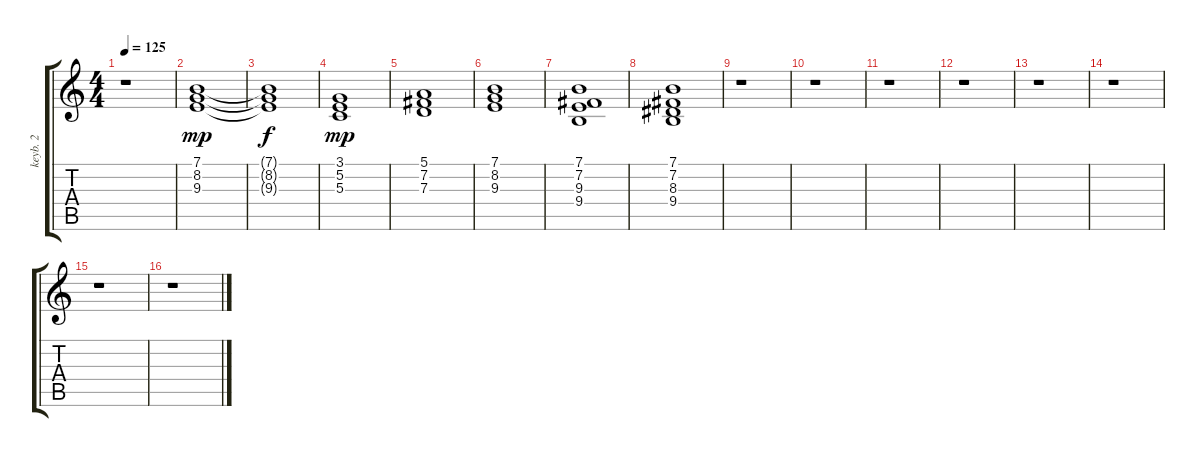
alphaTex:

\track ("keyb. 2" "keyb. 2") {instrument stringensemble1}
\staff {score tabs}
\tuning (E4 B3 G3 D3 A2 E2) {hide}
\ts (4 4)
\tempo 125
\clef g2
\ks c
r.1{dy mp} |
(7.1 8.2 9.3).1 |
(7.1{t} 8.2{t} 9.3{t}).1{dy f} |
(3.1 5.2 5.3).1{dy mp} |
(5.1 7.2 7.3).1 |
(7.1 8.2 9.3).1 |
(7.1 7.2 9.3 9.4).1 |
(7.1 7.2 8.3 9.4).1 |
r.1 |
r.1 |
r.1 |
r.1 |
r.1 |
r.1 |
r.1 |
r.1
